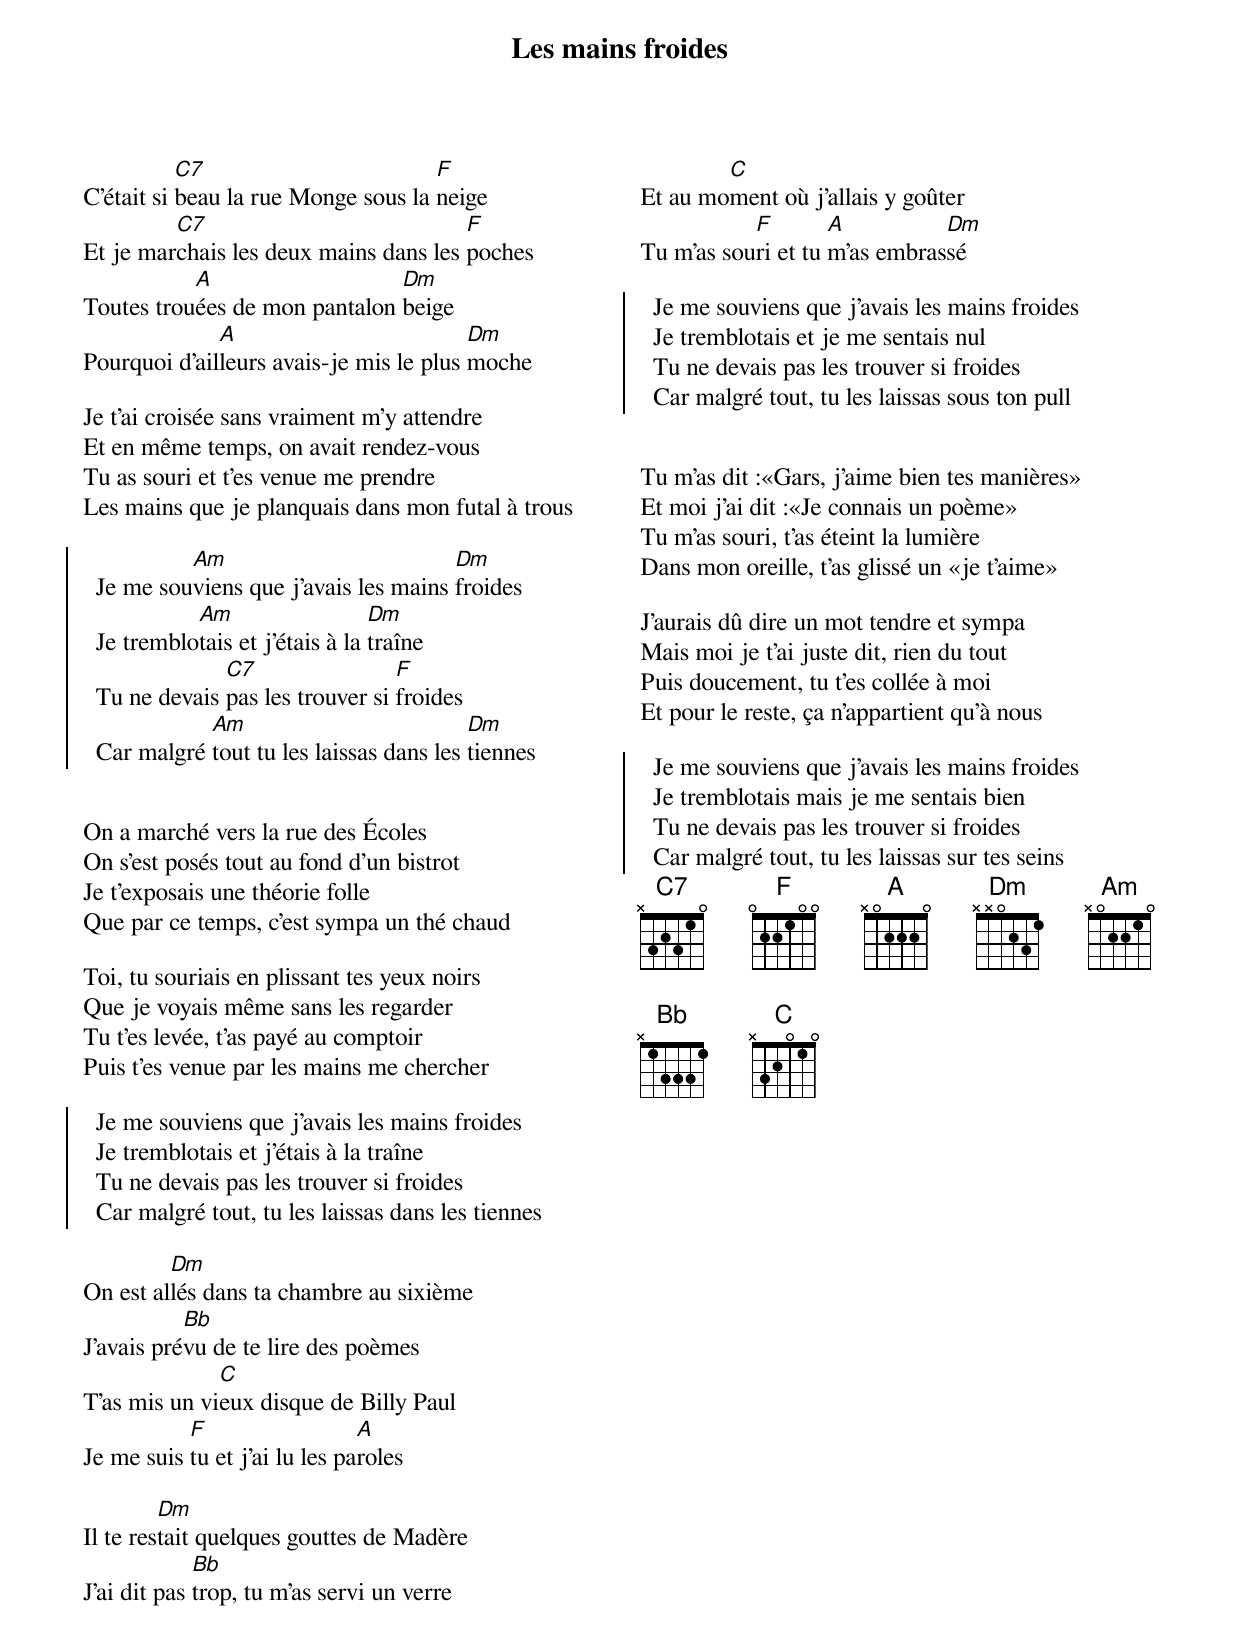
{title: Les mains froides}
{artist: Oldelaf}
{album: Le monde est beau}
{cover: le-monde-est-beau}
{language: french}
{columns: 2}
{define: C7 frets X 3 2 3 1 0}
{define: F base-fret 1 frets 0 2 2 1 0 0}
{define: A frets X 0 2 2 2 0}
{define: Dm frets X X 0 2 3 1}
{define: Am frets X 0 2 2 1 0}
{define: B& base-fret 1 frets X 0 2 2 2 0}
{define: C frets X 3 2 0 1 0}

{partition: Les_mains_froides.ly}


C'était si [C7]beau la rue Monge sous la [F]neige
Et je mar[C7]chais les deux mains dans les [F]poches
Toutes trou[A]ées de mon pantalon [Dm]beige
Pourquoi d'ail[A]leurs avais-je mis le plus [Dm]moche

Je t'ai croisée sans vraiment m'y attendre
Et en même temps, on avait rendez-vous
Tu as souri et t'es venue me prendre
Les mains que je planquais dans mon futal à trous

{start_of_chorus}
  Je me sou[Am]viens que j'avais les mains [Dm]froides
  Je tremblo[Am]tais et j'étais à la [Dm]traîne
  Tu ne devais [C7]pas les trouver si [F]froides
  Car malgré [Am]tout tu les laissas dans les [Dm]tiennes
{end_of_chorus}


On a marché vers la rue des Écoles
On s'est posés tout au fond d'un bistrot
Je t'exposais une théorie folle
Que par ce temps, c'est sympa un thé chaud

Toi, tu souriais en plissant tes yeux noirs
Que je voyais même sans les regarder
Tu t'es levée, t'as payé au comptoir
Puis t'es venue par les mains me chercher

{start_of_chorus}
  Je me souviens que j'avais les mains froides
  Je tremblotais et j'étais à la traîne
  Tu ne devais pas les trouver si froides
  Car malgré tout, tu les laissas dans les tiennes
{end_of_chorus}

{start_of_bridge}
On est al[Dm]lés dans ta chambre au sixième
J'avais pré[Bb]vu de te lire des poèmes
T'as mis un vi[C]eux disque de Billy Paul
Je me suis [F]tu et j'ai lu les pa[A]roles
{end_of_bridge}

{start_of_bridge}
Il te res[Dm]tait quelques gouttes de Madère
J'ai dit pas [Bb]trop, tu m'as servi un verre
Et au mo[C]ment où j'allais y goûter
Tu m'as sou[F]ri et tu [A]m'as embras[Dm]sé
{end_of_bridge}

{start_of_chorus}
  Je me souviens que j'avais les mains froides
  Je tremblotais et je me sentais nul
  Tu ne devais pas les trouver si froides
  Car malgré tout, tu les laissas sous ton pull
{end_of_chorus}


Tu m'as dit :«Gars, j'aime bien tes manières»
Et moi j'ai dit :«Je connais un poème»
Tu m'as souri, t'as éteint la lumière
Dans mon oreille, t'as glissé un «je t'aime»

J'aurais dû dire un mot tendre et sympa
Mais moi je t'ai juste dit, rien du tout
Puis doucement, tu t'es collée à moi
Et pour le reste, ça n'appartient qu'à nous

{start_of_chorus}
  Je me souviens que j'avais les mains froides
  Je tremblotais mais je me sentais bien
  Tu ne devais pas les trouver si froides
  Car malgré tout, tu les laissas sur tes seins
{end_of_chorus}
